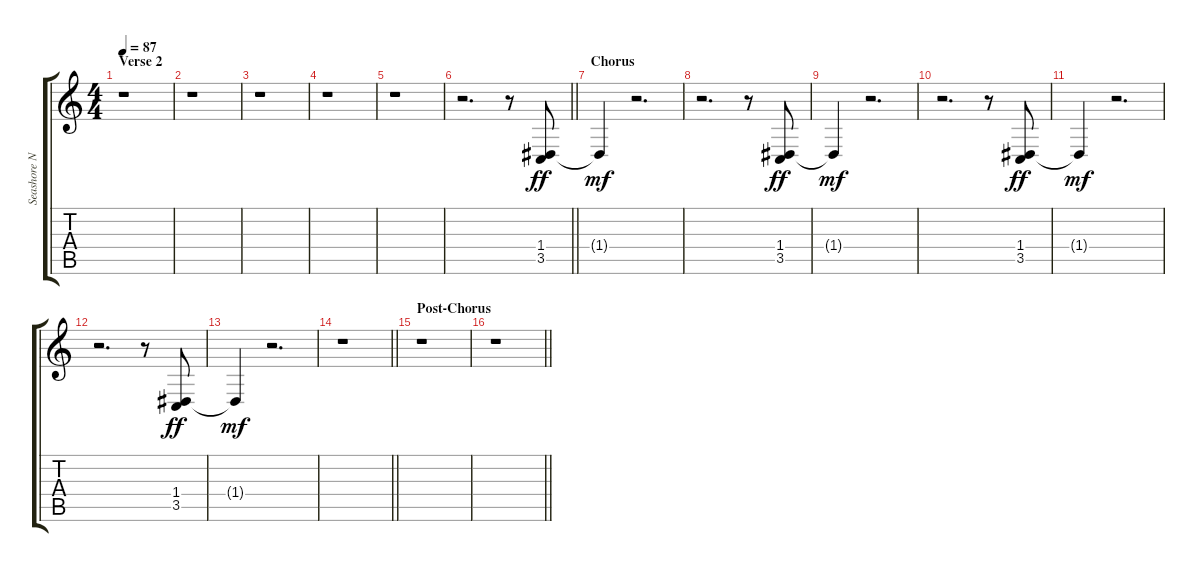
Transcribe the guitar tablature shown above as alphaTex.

\track ("Seashore Noise" "Seashore N") {instrument seashore}
\staff {score tabs}
\tuning (E4 B3 G3 D3 A2 E2) {hide}
\ts (4 4)
\section ("" "Verse 2")
\tempo 87
\clef g2
\ks c
r.1{dy mf} |
r.1 |
r.1 |
r.1 |
r.1 |
\barLineRight lightlight
r.2{d} r.8 (1.4 3.5).8{dy ff} |
\section ("" "Chorus")
1.4{t}.4{dy mf} r.2{d} |
r.2{d} r.8 (1.4 3.5).8{dy ff} |
1.4{t}.4{dy mf} r.2{d} |
r.2{d} r.8 (1.4 3.5).8{dy ff} |
1.4{t}.4{dy mf} r.2{d} |
r.2{d} r.8 (1.4 3.5).8{dy ff} |
1.4{t}.4{dy mf} r.2{d} |
\barLineRight lightlight
r.1 |
\section ("" "Post-Chorus")
r.1 |
\barLineRight lightlight
r.1
